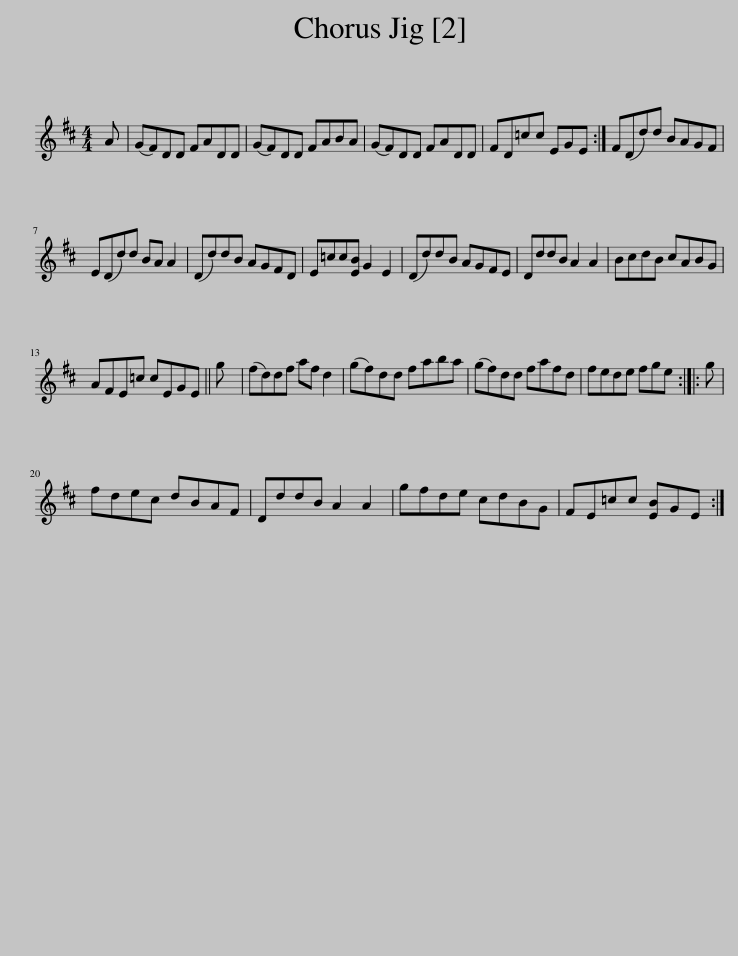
X:1
L:1/8
M:4/4
I:linebreak $
K:D
V:1 treble
V:1
 A | (GF)DD FADD | (GF)DD FABA | (GF)DD FADD | FD=cc EGE :| %5
 F(Dd)d BAGF |$ E(Dd)d BA A2 | (Dd)dB AGFD | E=cc[EB] G2 E2 | (Dd)dB AGFE | %10
 DddB A2 A2 | BcdB cABG |$ AFE=c cEGE || g | (fd)df af d2 | %15
 (gf)dd faba | (gf)dd fafd | fede fge :: g |$ fdec dBAF | %20
 DddB A2 A2 | gfde cdBG | FE=cc [EB]GE :| %23
